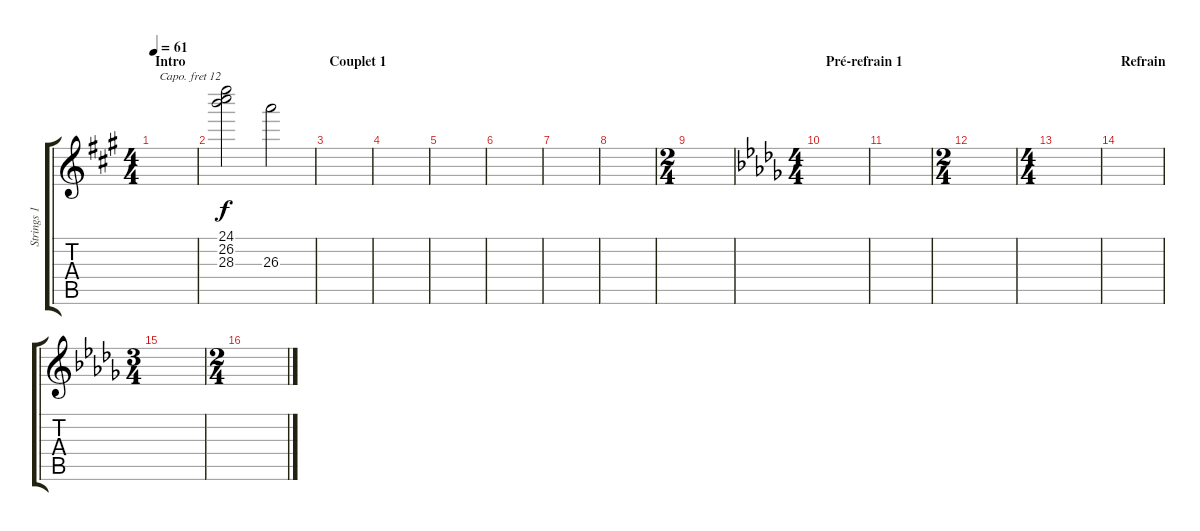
\track ("Strings 1" "Strings 1") {instrument stringensemble1}
\staff {score tabs}
\capo 12
\tuning (E4 B3 G3 D3 A2 E2) {hide}
\ts (4 4)
\section ("" "Intro")
\tempo 61
\clef g2
\ks a
|
(24.1 26.2 28.3).2 26.3.2 |
\section ("" "Couplet 1")
|
|
|
|
|
|
\ts (2 4)
|
\ts (4 4)
\section ("" "Pré-refrain 1")
\ks db
|
|
\ts (2 4)
|
\ts (4 4)
|
\section ("" "Refrain")
|
\ts (3 4)
|
\ts (2 4)
